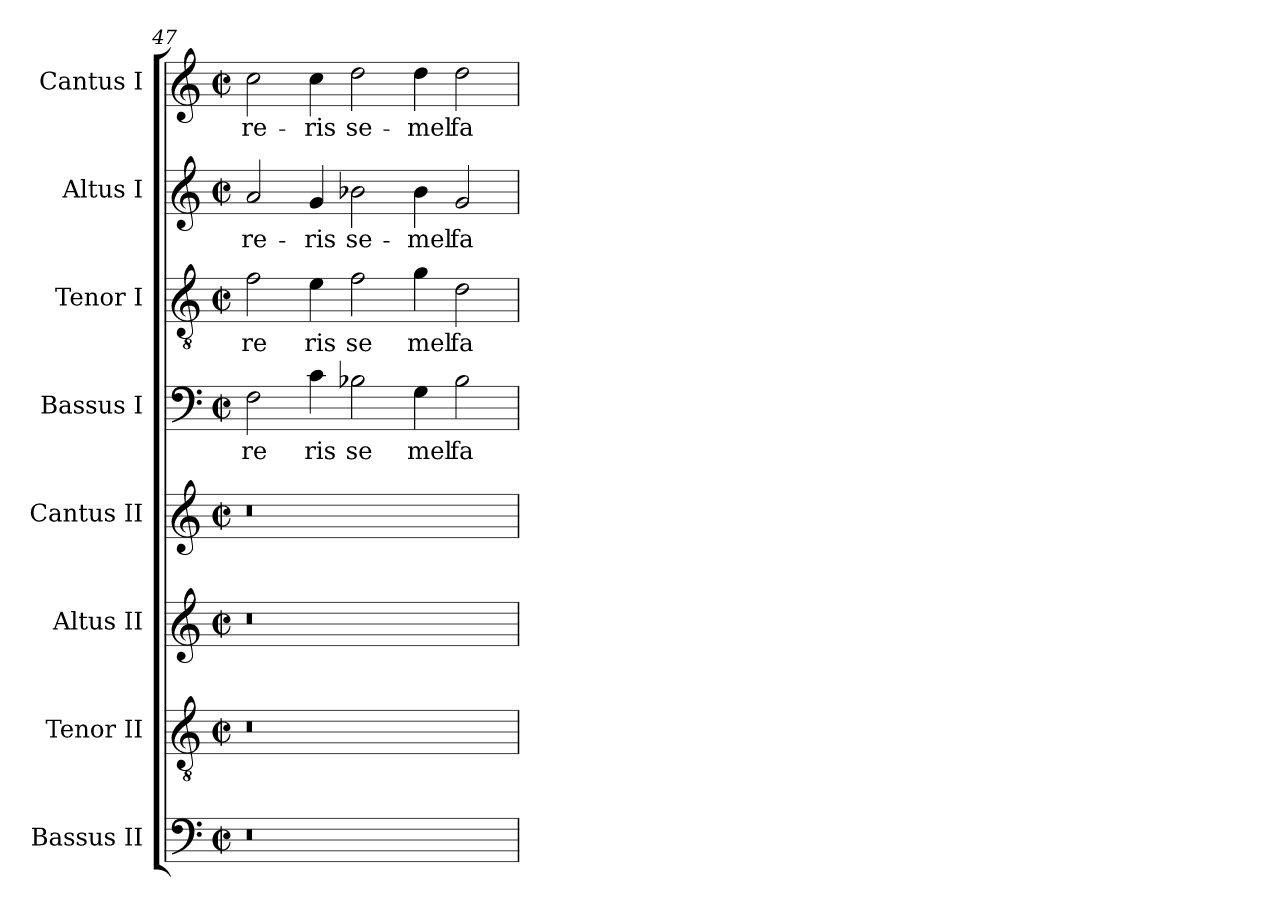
**kern	**kern	**kern	**kern	**kern	**text	**kern	**text	**kern	**text	**kern	**text
*part8	*part7	*part6	*part5	*part4	*part4	*part3	*part3	*part2	*part2	*part1	*part1
*staff8	*staff7	*staff6	*staff5	*staff4	*staff4	*staff3	*staff3	*staff2	*staff2	*staff1	*staff1
*I"Bassus II	*I"Tenor II	*I"Altus II	*I"Cantus II	*I"Bassus I	*	*I"Tenor I	*	*I"Altus I	*	*I"Cantus I	*
*clefF4	*clefGv2	*clefG2	*clefG2	*clefF4	*	*clefGv2	*	*clefG2	*	*clefG2	*
*M2/2	*M2/2	*M2/2	*M2/2	*M2/2	*	*M2/2	*	*M2/2	*	*M2/2	*
*met(c|)	*met(c|)	*met(c|)	*met(c|)	*met(c|)	*	*met(c|)	*	*met(c|)	*	*met(c|)	*
=47	=47	=47	=47	=47	=47	=47	=47	=47	=47	=47	=47
!	!	!	!	!	!LO:LY:b:cj	!	!LO:LY:b:cj	!	!LO:LY:b:cj	!	!LO:LY:b:cj
0r	0r	0r	0r	2F\	re	2f\	re	2a/	-re-	2cc\	-re-
!	!	!	!	!	!LO:LY:b:cj	!	!LO:LY:b:cj	!	!LO:LY:b:cj	!	!LO:LY:b:cj
.	.	.	.	4c\	ris	4e\	ris	4g/	-ris	4cc\	-ris
!	!	!	!	!	!LO:LY:b:cj	!	!LO:LY:b:cj	!	!LO:LY:b:cj	!	!LO:LY:b:cj
.	.	.	.	2B-X\	se	2f\	se	2b-X\	se-	2dd\	se-
!	!	!	!	!	!LO:LY:b:cj	!	!LO:LY:b:cj	!	!LO:LY:b:cj	!	!LO:LY:b:cj
.	.	.	.	4G\	mel	4g\	mel	4b-\	-mel	4dd\	-mel
!	!	!	!	!	!LO:LY:b:cj	!	!LO:LY:b:cj	!	!LO:LY:b:cj	!	!LO:LY:b:cj
.	.	.	.	2B-\	fa	2d\	fa	2g/	fa-	2dd\	fa-
=	=	=	=	=	=	=	=	=	=	=	=
*-	*-	*-	*-	*-	*-	*-	*-	*-	*-	*-	*-
